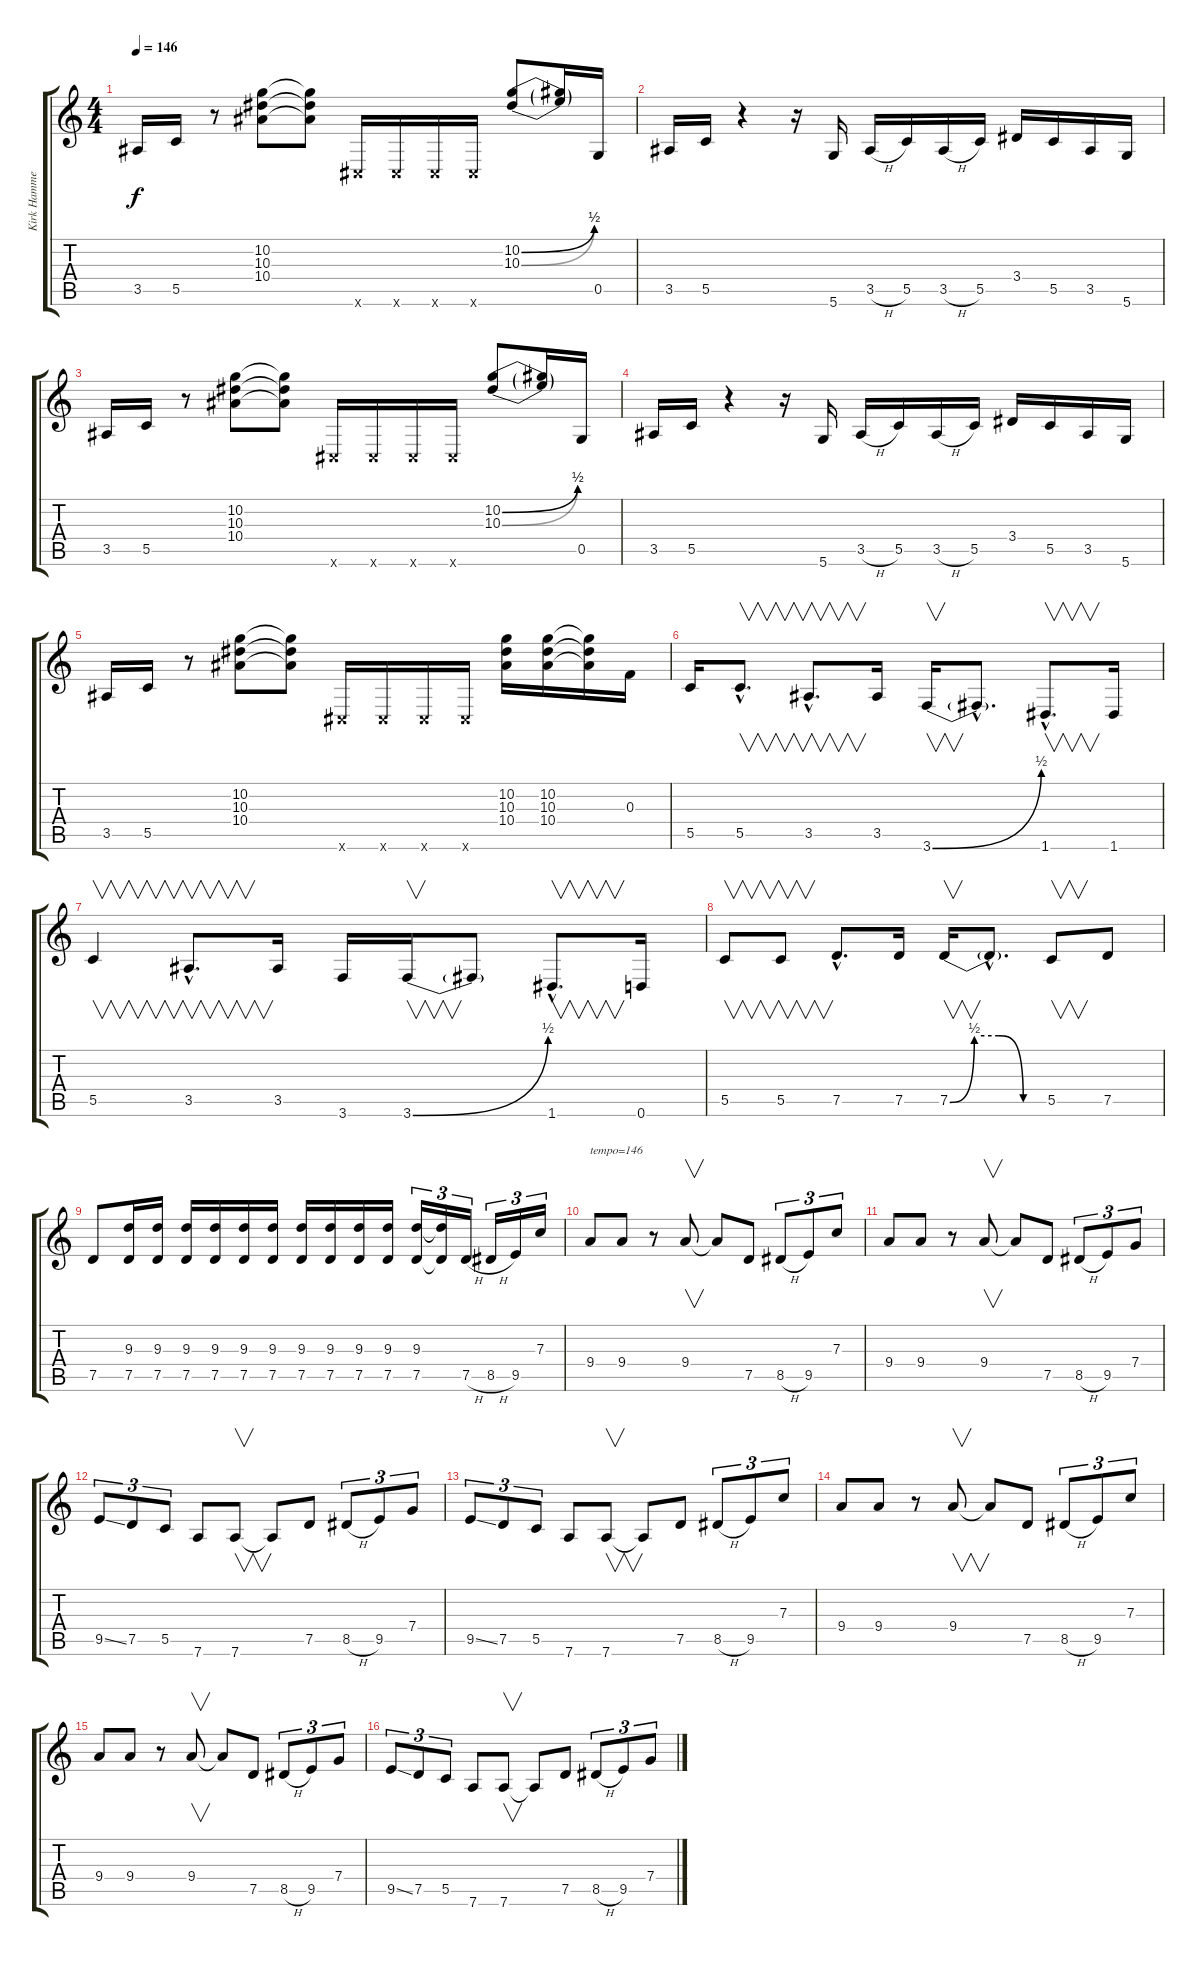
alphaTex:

\track ("Kirk Hammett" "Kirk Hamme") {instrument distortionguitar}
\staff {score tabs}
\tuning (D4 A3 F3 C3 G2 D2) {hide}
\ts (4 4)
\tempo 146
\clef g2
\ks c
3.5.16{dy f} 5.5.16 r.8 (10.2 10.3 10.4).8 (10.2{t} 10.3{t} 10.4{t}).8 -1.6{x}.16 -1.6{x}.16 -1.6{x}.16 -1.6{x}.16 (10.2{be (bend 0 0 60 2)} 10.3{be (bend 0 0 60 2)}).8 (10.2{t} 10.3{t}).16 0.5.16 |
3.5.16 5.5.16 r.4 r.16 5.6.16 3.5{h}.16 5.5.16 3.5{h}.16 5.5.16 3.4.16 5.5.16 3.5.16 5.6.16 |
3.5.16 5.5.16 r.8 (10.2 10.3 10.4).8 (10.2{t} 10.3{t} 10.4{t}).8 -1.6{x}.16 -1.6{x}.16 -1.6{x}.16 -1.6{x}.16 (10.2{be (bend 0 0 60 2)} 10.3{be (bend 0 0 60 2)}).8 (10.2{t} 10.3{t}).16 0.5.16 |
3.5.16 5.5.16 r.4 r.16 5.6.16 3.5{h}.16 5.5.16 3.5{h}.16 5.5.16 3.4.16 5.5.16 3.5.16 5.6.16 |
3.5.16 5.5.16 r.8 (10.2 10.3 10.4).8 (10.2{t} 10.3{t} 10.4{t}).8 -1.6{x}.16 -1.6{x}.16 -1.6{x}.16 -1.6{x}.16 (10.2 10.3 10.4).16 (10.2 10.3 10.4).16 (10.2{t} 10.3{t} 10.4{t}).16 0.3.16 |
5.5.16 5.5{hac}.8{v d} 3.5{hac}.8{v d} 3.5.16 3.6{be (bend 0 0 60 2)}.16{v} 3.6{hac t}.8{d} 1.6{hac}.8{v d} 1.6.16 |
5.5.4{v} 3.5{hac}.8{v d} 3.5.16 3.6.16 3.6{be (bend 0 0 60 2)}.16{v} 3.6{t}.8 1.6{hac}.8{v d} 0.6.16 |
5.5.8{v} 5.5.8{v} 7.5{hac}.8{d} 7.5.16 7.5{be (custom 0 0 15 2 30 2 45 0 60 0)}.16{v} 7.5{hac t}.8{d} 5.5.8{v} 7.5.8 |
7.5.8 (9.3 7.5).16 (9.3 7.5).16 (9.3 7.5).16 (9.3 7.5).16 (9.3 7.5).16 (9.3 7.5).16 (9.3 7.5).16 (9.3 7.5).16 (9.3 7.5).16 (9.3 7.5).16 (9.3 7.5).16{tu (3 2)} (9.3{t} 7.5{t}).16{tu (3 2)} 7.5{h}.16{tu (3 2)} 8.5{h}.16{tu (3 2)} 9.5.16{tu (3 2)} 7.3.16{tu (3 2)} |
9.4.8{txt "tempo=146"} 9.4.8 r.8 9.4.8{v} 9.4{t}.8 7.5.8 8.5{h}.8{tu (3 2)} 9.5.8{tu (3 2)} 7.3.8{tu (3 2)} |
9.4.8 9.4.8 r.8 9.4.8{v} 9.4{t}.8 7.5.8 8.5{h}.8{tu (3 2)} 9.5.8{tu (3 2)} 7.4.8{tu (3 2)} |
9.5{ss}.8{tu (3 2)} 7.5.8{tu (3 2)} 5.5.8{tu (3 2)} 7.6.8 7.6.8{v} 7.6{t}.8 7.5.8 8.5{h}.8{tu (3 2)} 9.5.8{tu (3 2)} 7.4.8{tu (3 2)} |
9.5{ss}.8{tu (3 2)} 7.5.8{tu (3 2)} 5.5.8{tu (3 2)} 7.6.8 7.6.8{v} 7.6{t}.8 7.5.8 8.5{h}.8{tu (3 2)} 9.5.8{tu (3 2)} 7.3.8{tu (3 2)} |
9.4.8 9.4.8 r.8 9.4.8{v} 9.4{t}.8 7.5.8 8.5{h}.8{tu (3 2)} 9.5.8{tu (3 2)} 7.3.8{tu (3 2)} |
9.4.8 9.4.8 r.8 9.4.8{v} 9.4{t}.8 7.5.8 8.5{h}.8{tu (3 2)} 9.5.8{tu (3 2)} 7.4.8{tu (3 2)} |
9.5{ss}.8{tu (3 2)} 7.5.8{tu (3 2)} 5.5.8{tu (3 2)} 7.6.8 7.6.8{v} 7.6{t}.8 7.5.8 8.5{h}.8{tu (3 2)} 9.5.8{tu (3 2)} 7.4.8{tu (3 2)}
